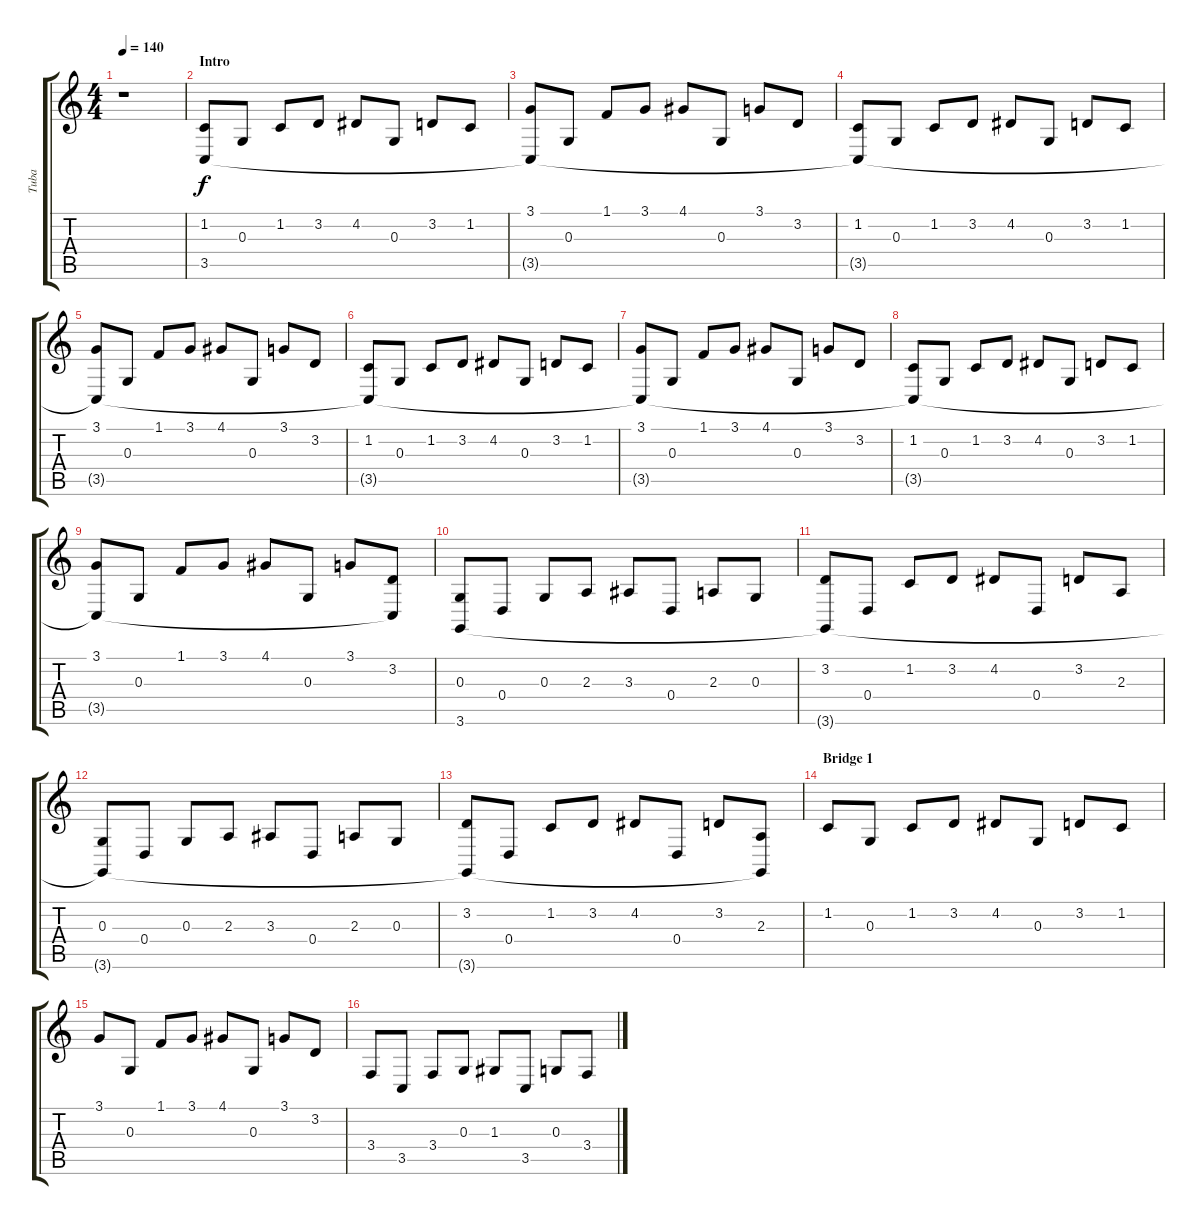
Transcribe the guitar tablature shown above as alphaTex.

\track ("Tuba" "Tuba") {instrument tuba}
\staff {score tabs}
\tuning (E4 B3 G3 D3 A2 E2) {hide}
\ts (4 4)
\tempo 140
\clef g2
\ks c
r.1{dy f instrument tuba} |
\section ("" "Intro")
(1.2 3.5).8 0.3.8 1.2.8 3.2.8 4.2.8 0.3.8 3.2.8 1.2.8 |
(3.1 3.5{t}).8 0.3.8 1.1.8 3.1.8 4.1.8 0.3.8 3.1.8 3.2.8 |
(1.2 3.5{t}).8 0.3.8 1.2.8 3.2.8 4.2.8 0.3.8 3.2.8 1.2.8 |
(3.1 3.5{t}).8 0.3.8 1.1.8 3.1.8 4.1.8 0.3.8 3.1.8 3.2.8 |
(1.2 3.5{t}).8 0.3.8 1.2.8 3.2.8 4.2.8 0.3.8 3.2.8 1.2.8 |
(3.1 3.5{t}).8 0.3.8 1.1.8 3.1.8 4.1.8 0.3.8 3.1.8 3.2.8 |
(1.2 3.5{t}).8 0.3.8 1.2.8 3.2.8 4.2.8 0.3.8 3.2.8 1.2.8 |
(3.1 3.5{t}).8 0.3.8 1.1.8 3.1.8 4.1.8 0.3.8 3.1.8 (3.2 3.5{t}).8 |
(0.3 3.6).8 0.4.8 0.3.8 2.3.8 3.3.8 0.4.8 2.3.8 0.3.8 |
(3.2 3.6{t}).8 0.4.8 1.2.8 3.2.8 4.2.8 0.4.8 3.2.8 2.3.8 |
(0.3 3.6{t}).8 0.4.8 0.3.8 2.3.8 3.3.8 0.4.8 2.3.8 0.3.8 |
(3.2 3.6{t}).8 0.4.8 1.2.8 3.2.8 4.2.8 0.4.8 3.2.8 (2.3 3.6{t}).8 |
\section ("" "Bridge 1")
1.2.8 0.3.8 1.2.8 3.2.8 4.2.8 0.3.8 3.2.8 1.2.8 |
3.1.8 0.3.8 1.1.8 3.1.8 4.1.8 0.3.8 3.1.8 3.2.8 |
3.4.8 3.5.8 3.4.8 0.3.8 1.3.8 3.5.8 0.3.8 3.4.8
